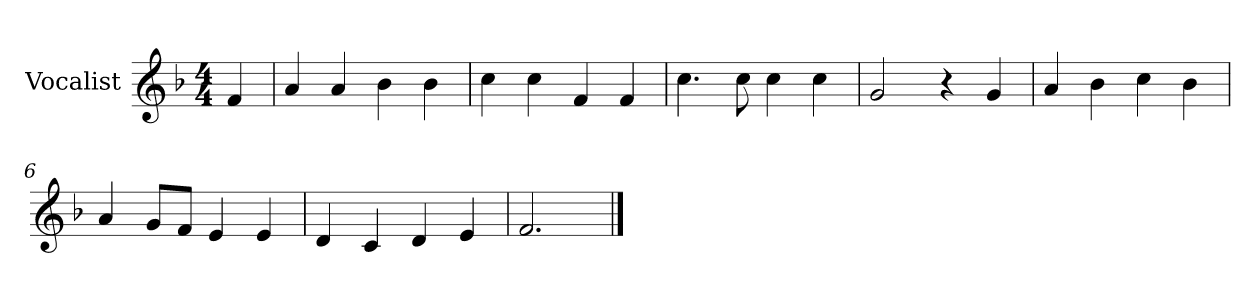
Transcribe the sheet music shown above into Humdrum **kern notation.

**kern
*part1
*staff1
*I"Vocalist
*k[b-]
*F:
*M4/4
=
4f
=1
4a
4a
4b-
4b-
=2
4cc
4cc
4f
4f
=3
4.cc
8cc
4cc
4cc
=4
2g
4r
4g
=5
4a
4b-
4cc
4b-
=6
4a
8gL
8fJ
4e
4e
=7
4d
4c
4d
4e
=8
2.f
==
*-
